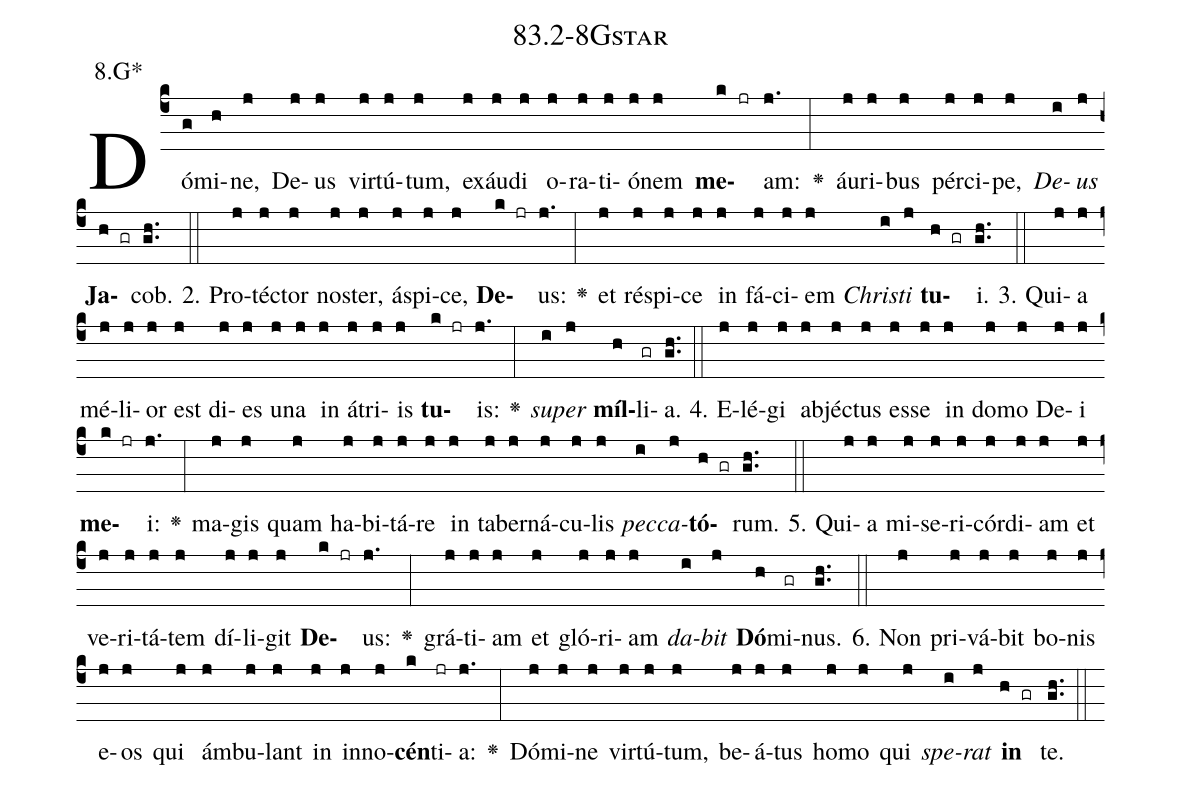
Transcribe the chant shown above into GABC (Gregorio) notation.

name: 83.2-8Gstar;
annotation: 8.G*;
%%
(c4)Dó(g)mi(h)ne,(j) De(j)us(j) vir(j)tú(j)tum,(j) ex(j)áu(j)di(j) o(j)ra(j)ti(j)ó(j)nem(j) <b>me</b>(k jr)am:(j.) <v>\greheightstar</v>(:) áu(j)ri(j)bus(j) pér(j)ci(j)pe,(j) <i>De</i>(i)<i>us</i>(j) <b>Ja</b>(h gr)cob.(gh..) (::)
2. Pro(j)téc(j)tor(j) nos(j)ter,(j) á(j)spi(j)ce,(j) <b>De</b>(k jr)us:(j.) <v>\greheightstar</v>(:) et(j) ré(j)spi(j)ce(j) in(j) fá(j)ci(j)em(j) <i>Chris</i>(i)<i>ti</i>(j) <b>tu</b>(h gr)i.(gh..) (::)
3. Qui(j)a(j) mé(j)li(j)or(j) est(j) di(j)es(j) u(j)na(j) in(j) á(j)tri(j)is(j) <b>tu</b>(k jr)is:(j.) <v>\greheightstar</v>(:) <i>su</i>(i)<i>per</i>(j) <b>míl</b>(h)li(gr)a.(gh..) (::)
4. E(j)lé(j)gi(j) ab(j)jéc(j)tus(j) es(j)se(j) in(j) do(j)mo(j) De(j)i(j) <b>me</b>(k jr)i:(j.) <v>\greheightstar</v>(:) ma(j)gis(j) quam(j) ha(j)bi(j)tá(j)re(j) in(j) ta(j)ber(j)ná(j)cu(j)lis(j) <i>pec</i>(i)<i>ca</i>(j)<b>tó</b>(h gr)rum.(gh..) (::)
5. Qui(j)a(j) mi(j)se(j)ri(j)cór(j)di(j)am(j) et(j) ve(j)ri(j)tá(j)tem(j) dí(j)li(j)git(j) <b>De</b>(k jr)us:(j.) <v>\greheightstar</v>(:) grá(j)ti(j)am(j) et(j) gló(j)ri(j)am(j) <i>da</i>(i)<i>bit</i>(j) <b>Dó</b>(h)mi(gr)nus.(gh..) (::)
6. Non(j) pri(j)vá(j)bit(j) bo(j)nis(j) e(j)os(j) qui(j) ám(j)bu(j)lant(j) in(j) in(j)no(j)<b>cén</b>(k)ti(jr)a:(j.) <v>\greheightstar</v>(:) Dó(j)mi(j)ne(j) vir(j)tú(j)tum,(j) be(j)á(j)tus(j) ho(j)mo(j) qui(j) <i>spe</i>(i)<i>rat</i>(j) <b>in</b>(h gr) te.(gh..) (::)
